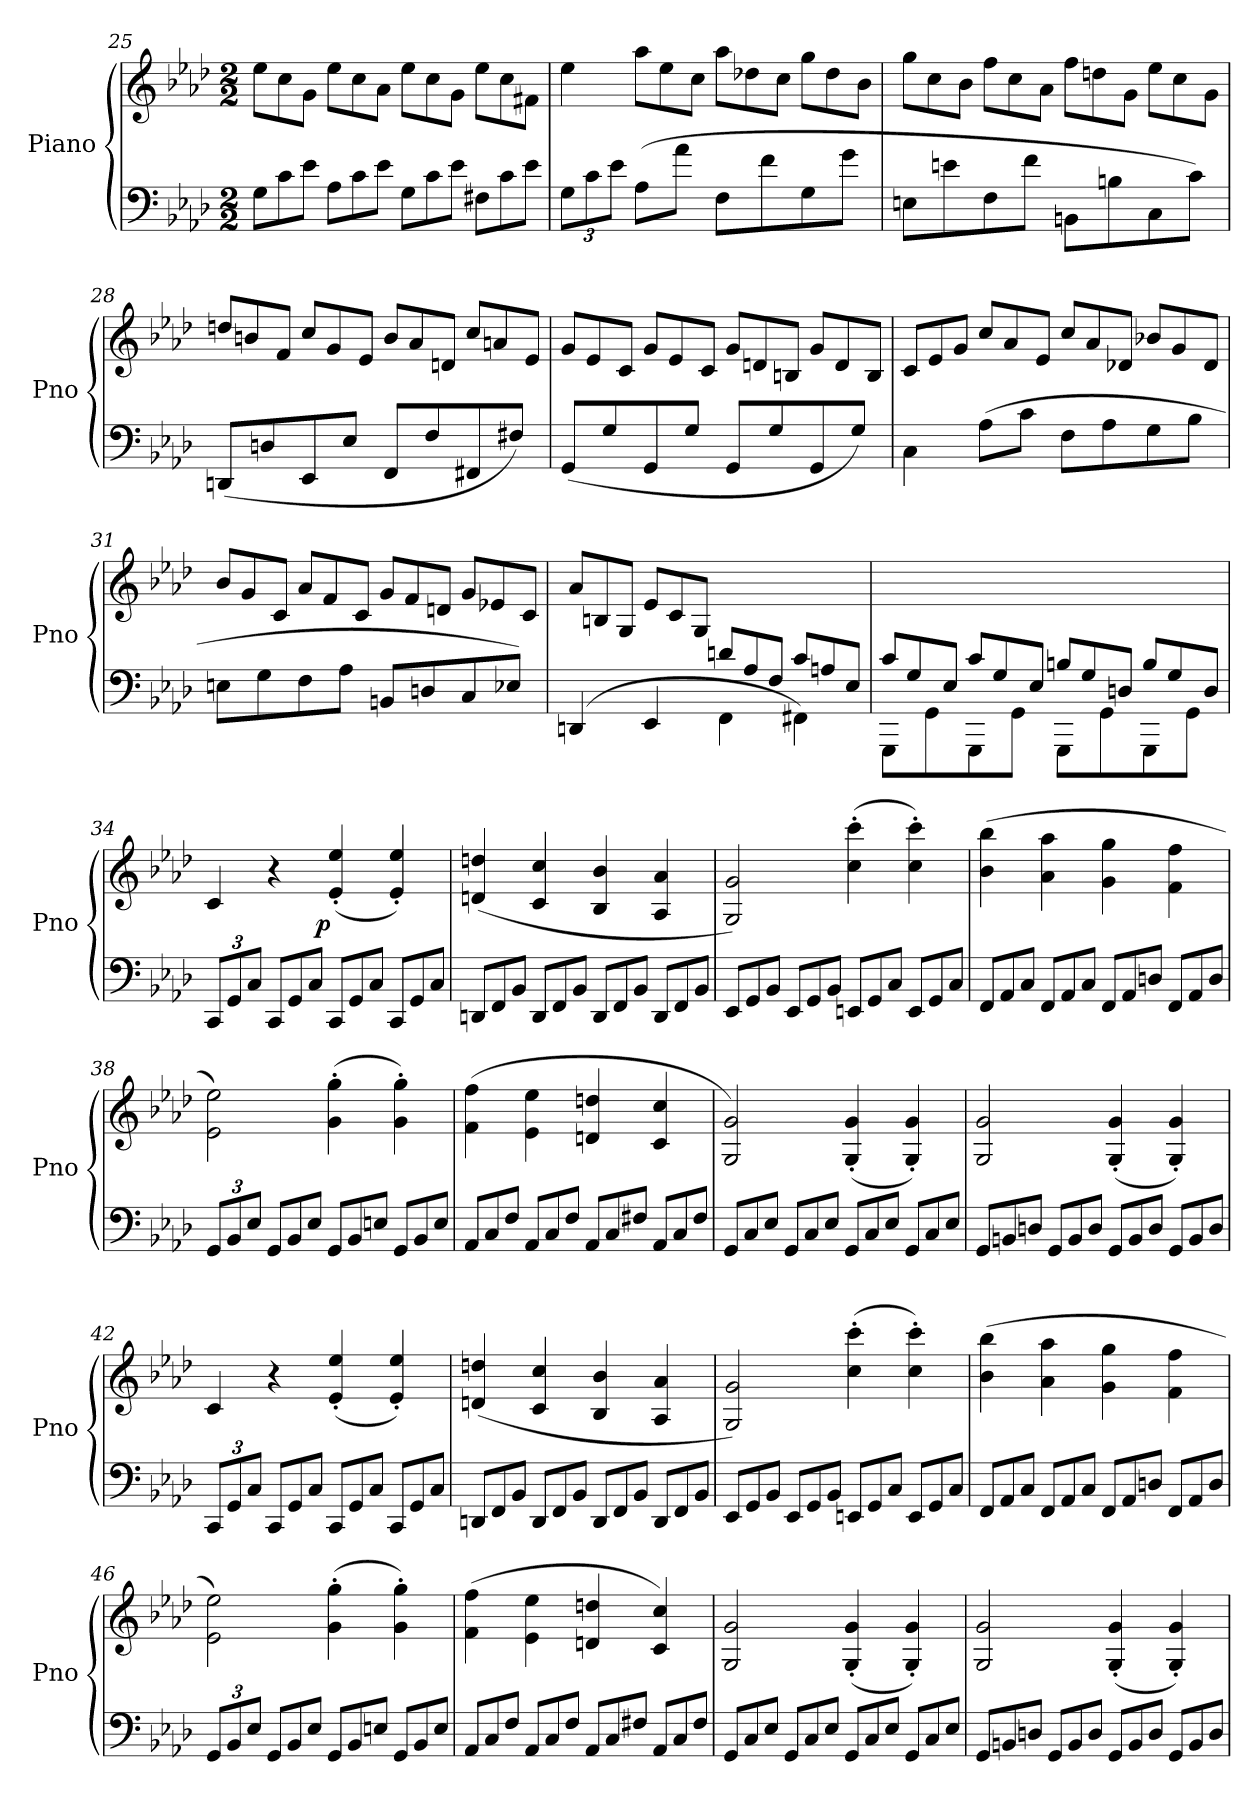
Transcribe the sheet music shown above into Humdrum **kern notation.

**kern	**kern	**dynam
*part1	*part1	*part1
*staff2	*staff1	*staff1/2
*I"Piano	*	*
*I'Pno	*	*
*clefF4	*clefG2	*
*k[b-e-a-d-]	*k[b-e-a-d-]	*
*f:	*f:	*
*M2/2	*M2/2	*
*Xtuplet	*Xtuplet	*
=25	=25	=25
12GL	12ee-L	.
12c	12cc	.
12e-J	12gJ	.
12A-L	12ee-L	.
12c	12cc	.
12e-J	12a-J	.
12GL	12ee-L	.
12c	12cc	.
12e-J	12gJ	.
12F#XL	12ee-L	.
12c	12cc	.
12e-J	12f#XJ	.
=26	=26	=26
*tuplet	*	*
*Xbrackettup	*	*
12GL	4ee-	.
12c	.	.
12e-J	.	.
(8A-L	12aa-L	.
.	12ee-	.
8a-J	.	.
.	12ccJ	.
8FL	12aa-L	.
.	12dd-X	.
8f	.	.
.	12ccJ	.
8G	12ggL	.
.	12dd-	.
8gJ	.	.
.	12b-J	.
=27	=27	=27
8EnL	12ggL	.
.	12cc	.
8en	.	.
.	12b-J	.
8F	12ffL	.
.	12cc	.
8fJ	.	.
.	12a-J	.
8BBnL	12ffL	.
.	12ddn	.
8Bn	.	.
.	12gJ	.
8C	12ee-L	.
.	12cc	.
8cJ)	.	.
.	12gJ	.
=28	=28	=28
(8DDnL	12ddnL	.
.	12bn	.
8Dn	.	.
.	12fJ	.
8EE-	12ccL	.
.	12g	.
8E-J	.	.
.	12e-J	.
8FFL	12bL	.
.	12a-	.
8F	.	.
.	12dnJ	.
8FF#X	12ccL	.
.	12an	.
8F#XJ)	.	.
.	12e-J	.
=29	=29	=29
(8GGL	12gL	.
.	12e-	.
8G	.	.
.	12cJ	.
8GG	12gL	.
.	12e-	.
8GJ	.	.
.	12cJ	.
8GGL	12gL	.
.	12dn	.
8G	.	.
.	12BnJ	.
8GG	12gL	.
.	12d	.
8GJ)	.	.
.	12BJ	.
=30	=30	=30
4C\	12cL	.
.	12e-	.
.	12gJ	.
(8A-L	12ccL	.
.	12a-	.
8cJ	.	.
.	12e-J	.
8FL	12ccL	.
.	12a-	.
8A-	.	.
.	12d-XJ	.
8G	12b-XL	.
.	12g	.
8B-J	.	.
.	12d-J	.
=31	=31	=31
8EnL	12b-L	.
.	12g	.
8G	.	.
.	12cJ	.
8F	12a-L	.
.	12f	.
8A-J	.	.
.	12cJ	.
8BBnL	12gL	.
.	12f	.
8Dn	.	.
.	12dnJ	.
8C	12gL	.
.	12e-X	.
8E-XJ)	.	.
.	12cJ	.
=32	=32	=32
*^	*	*
2ryy	(4DDn	12a-L	.
.	.	12Bn/	.
.	.	12G/J	.
.	4EE-	12e-L	.
.	.	12c/	.
.	.	12G/J	.
*Xtuplet	*	*	*
12dnL	4FF	2ryy	.
12A-	.	.	.
12FJ	.	.	.
12cL	4FF#X)	.	.
12An	.	.	.
12E-J	.	.	.
=33	=33	=33	=33
12cL	8GGGL	1ryy	.
12G	.	.	.
.	8GG	.	.
12E-J	.	.	.
12cL	8GGG	.	.
12G	.	.	.
.	8GGJ	.	.
12E-J	.	.	.
12BnL	8GGGL	.	.
12G	.	.	.
.	8GG	.	.
12DnJ	.	.	.
12BL	8GGG	.	.
12G	.	.	.
.	8GGJ	.	.
12DJ	.	.	.
*v	*v	*	*
=34	=34	=34
*tuplet	*	*
12CC/L	4c/	.
12GG/	.	.
12C/J	.	.
*Xtuplet	*	*
12CCL	4r	.
12GG	.	.
12CJ	.	.
!	!	!LO:DY:rj
12CCL	(4e-' 4ee-'	p
12GG	.	.
12CJ	.	.
12CCL	4e-' 4ee-')	.
12GG	.	.
12CJ	.	.
=35	=35	=35
12DDnL	(4dn 4ddn	.
12FF	.	.
12BB-J	.	.
12DDL	4c 4cc	.
12FF	.	.
12BB-J	.	.
12DDL	4B- 4b-	.
12FF	.	.
12BB-J	.	.
12DDL	4A- 4a-	.
12FF	.	.
12BB-J	.	.
=36	=36	=36
12EE-L	2G 2g)	.
12GG	.	.
12BB-J	.	.
12EE-L	.	.
12GG	.	.
12BB-J	.	.
12EEnL	(4cc' 4ccc'	.
12GG	.	.
12CJ	.	.
12EEL	4cc' 4ccc')	.
12GG	.	.
12CJ	.	.
=37	=37	=37
12FFL	(4b- 4bb-	.
12AA-	.	.
12CJ	.	.
12FFL	4a- 4aa-	.
12AA-	.	.
12CJ	.	.
12FFL	4g 4gg	.
12AA-	.	.
12DnJ	.	.
12FFL	4f 4ff	.
12AA-	.	.
12DJ	.	.
=38	=38	=38
*tuplet	*	*
12GGL	2e-\ 2ee-\)	.
12BB-	.	.
12E-J	.	.
*Xtuplet	*	*
12GGL	.	.
12BB-	.	.
12E-J	.	.
12GGL	(4g' 4gg'	.
12BB-	.	.
12EnJ	.	.
12GGL	4g' 4gg')	.
12BB-	.	.
12EJ	.	.
=39	=39	=39
12AA-L	(4f 4ff	.
12C	.	.
12FJ	.	.
12AA-L	4e-\ 4ee-\	.
12C	.	.
12FJ	.	.
12AA-L	4dn 4ddn	.
12C	.	.
12F#XJ	.	.
12AA-L	4c 4cc	.
12C	.	.
12F#J	.	.
=40	=40	=40
12GGL	2G 2g)	.
12C	.	.
12E-J	.	.
12GGL	.	.
12C	.	.
12E-J	.	.
12GGL	(4G' 4g'	.
12C	.	.
12E-J	.	.
12GGL	4G' 4g')	.
12C	.	.
12E-J	.	.
=41	=41	=41
12GGL	2G 2g	.
12BBn	.	.
12DnJ	.	.
12GGL	.	.
12BB	.	.
12DJ	.	.
12GGL	(4G' 4g'	.
12BB	.	.
12DJ	.	.
12GGL	4G' 4g')	.
12BB	.	.
12DJ	.	.
=42	=42	=42
*tuplet	*	*
12CCL	4c	.
12GG	.	.
12CJ	.	.
*Xtuplet	*	*
12CCL	4r	.
12GG	.	.
12CJ	.	.
12CCL	(4e-' 4ee-'	.
12GG	.	.
12CJ	.	.
12CCL	4e-' 4ee-')	.
12GG	.	.
12CJ	.	.
=43	=43	=43
12DDnL	(4dn 4ddn	.
12FF	.	.
12BB-J	.	.
12DDL	4c 4cc	.
12FF	.	.
12BB-J	.	.
12DDL	4B- 4b-	.
12FF	.	.
12BB-J	.	.
12DDL	4A- 4a-	.
12FF	.	.
12BB-J	.	.
=44	=44	=44
12EE-L	2G 2g)	.
12GG	.	.
12BB-J	.	.
12EE-L	.	.
12GG	.	.
12BB-J	.	.
12EEnL	(4cc' 4ccc'	.
12GG	.	.
12CJ	.	.
12EEL	4cc' 4ccc')	.
12GG	.	.
12CJ	.	.
=45	=45	=45
12FFL	(4b- 4bb-	.
12AA-	.	.
12CJ	.	.
12FFL	4a- 4aa-	.
12AA-	.	.
12CJ	.	.
12FFL	4g 4gg	.
12AA-	.	.
12DnJ	.	.
12FFL	4f 4ff	.
12AA-	.	.
12DJ	.	.
=46	=46	=46
*tuplet	*	*
12GGL	2e-\ 2ee-\)	.
12BB-	.	.
12E-J	.	.
*Xtuplet	*	*
12GGL	.	.
12BB-	.	.
12E-J	.	.
12GGL	(4g' 4gg'	.
12BB-	.	.
12EnJ	.	.
12GGL	4g' 4gg')	.
12BB-	.	.
12EJ	.	.
=47	=47	=47
12AA-L	(4f 4ff	.
12C	.	.
12FJ	.	.
12AA-L	4e-\ 4ee-\	.
12C	.	.
12FJ	.	.
12AA-L	4dn 4ddn	.
12C	.	.
12F#XJ	.	.
12AA-L	4c 4cc)	.
12C	.	.
12F#J	.	.
=48	=48	=48
12GGL	2G 2g	.
12C	.	.
12E-J	.	.
12GGL	.	.
12C	.	.
12E-J	.	.
12GGL	(4G' 4g'	.
12C	.	.
12E-J	.	.
12GGL	4G' 4g')	.
12C	.	.
12E-J	.	.
=49	=49	=49
12GGL	2G 2g	.
12BBn	.	.
12DnJ	.	.
12GGL	.	.
12BB	.	.
12DJ	.	.
12GGL	(4G' 4g'	.
12BB	.	.
12DJ	.	.
12GGL	4G' 4g')	.
12BB	.	.
12DJ	.	.
=	=	=
*-	*-	*-
